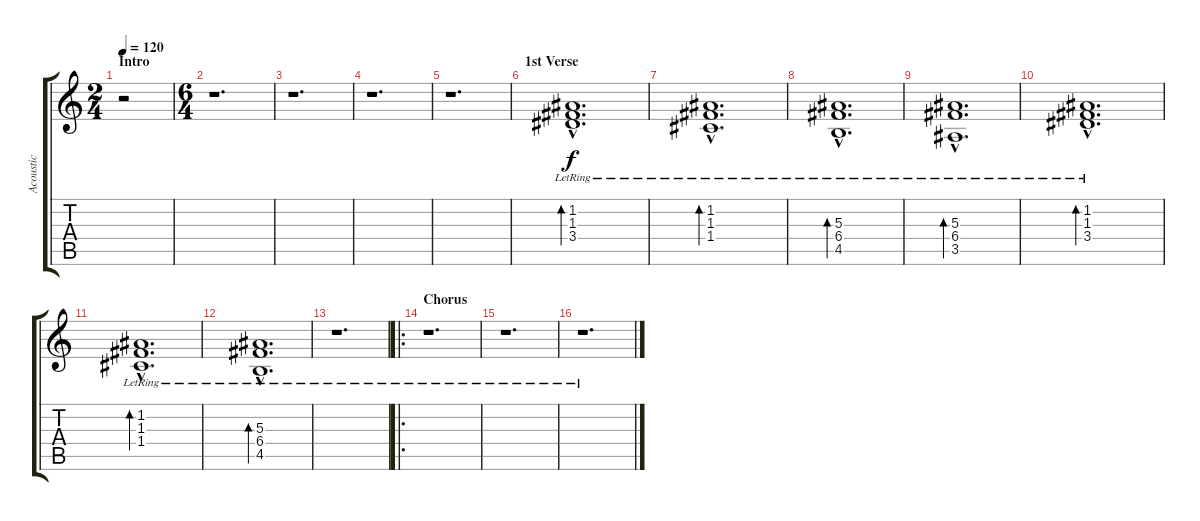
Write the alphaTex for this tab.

\track ("Acoustic  Guitar 1" "Acoustic  ") {instrument acousticguitarsteel}
\staff {score tabs}
\tuning (D4 A3 F3 C3 G2 C2) {hide}
\ts (2 4)
\section ("" "Intro")
\tempo 120
\clef g2
\ks c
r.2{dy f instrument acousticguitarsteel} |
\ts (6 4)
r.1{d} |
r.1{d} |
r.1{d} |
r.1{d} |
\section ("" "1st Verse")
(1.2{hac lr} 1.3{hac lr} 3.4{hac lr}).1{d bd 240} |
(1.2{hac lr} 1.3{hac lr} 1.4{hac lr}).1{d bd 240} |
(5.3{hac lr} 6.4{hac lr} 4.5{hac lr}).1{d bd 240} |
(5.3{hac lr} 6.4{hac lr} 3.5{hac lr}).1{d bd 240} |
(1.2{hac lr} 1.3{hac lr} 3.4{hac lr}).1{d bd 240} |
(1.2{hac lr} 1.3{hac lr} 1.4{hac lr}).1{d bd 240} |
(5.3{hac lr} 6.4{hac lr} 4.5{hac lr}).1{d bd 240} |
r.1{d} |
\ro
\section ("" "Chorus")
r.1{d} |
r.1{d} |
r.1{d}
